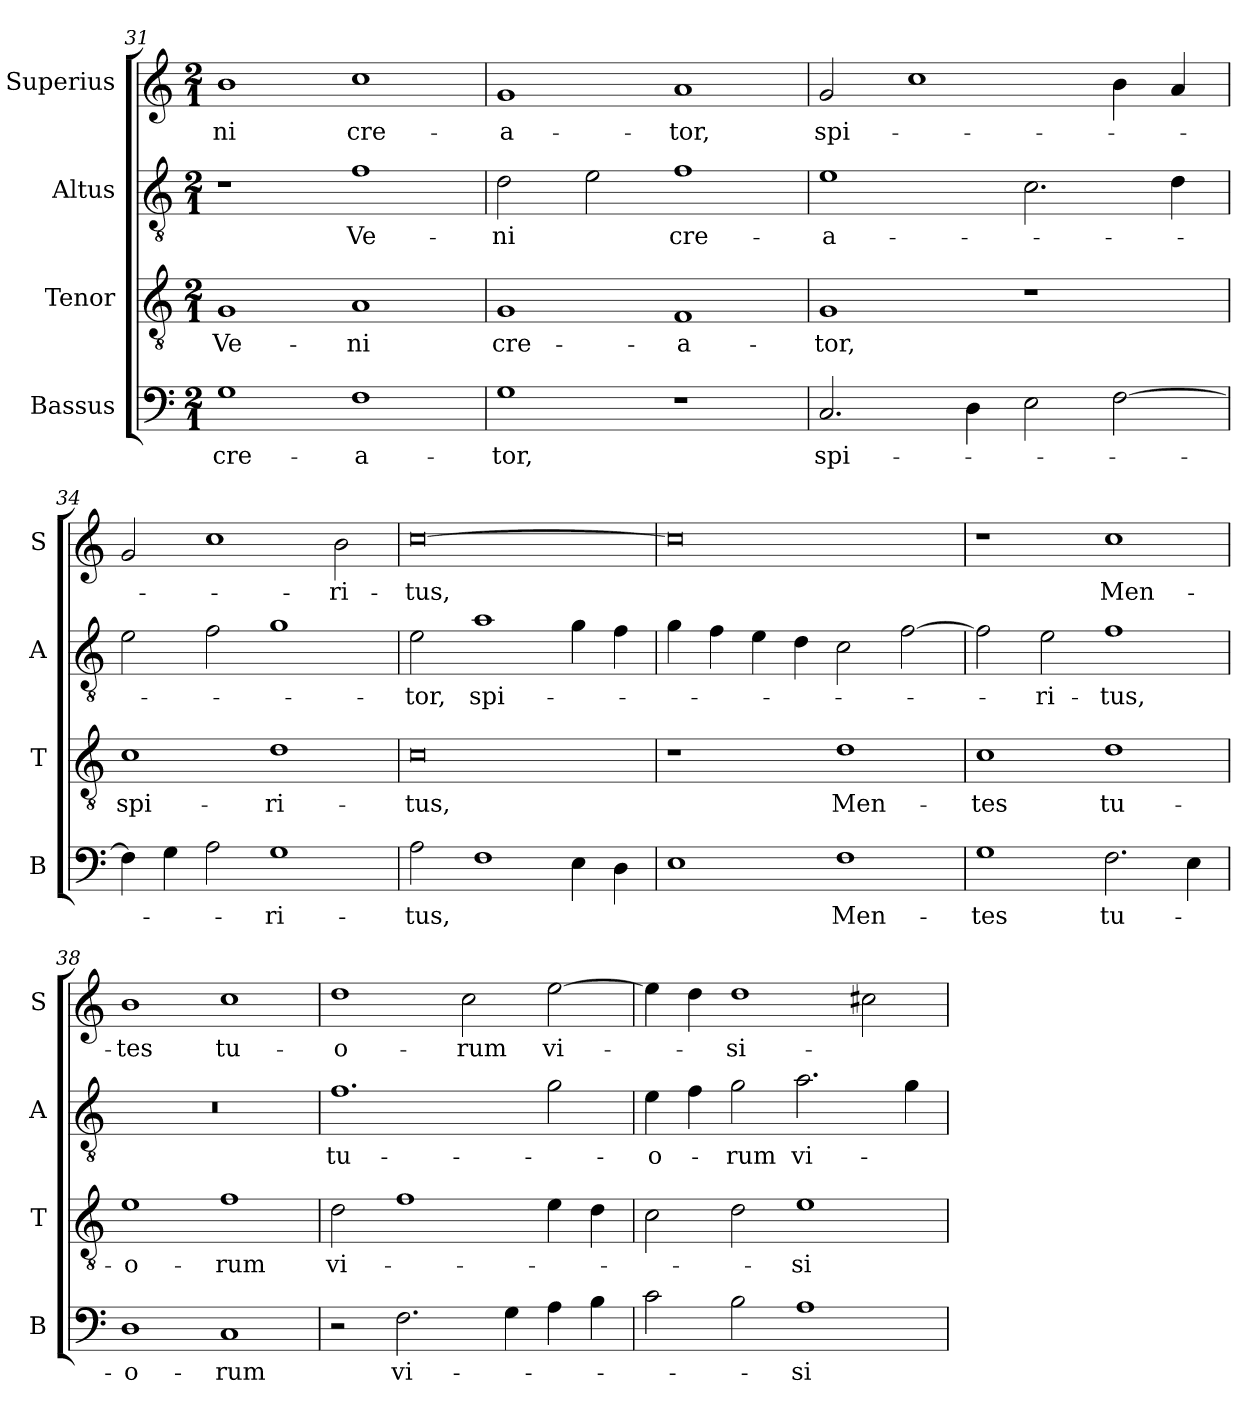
**kern	**text	**kern	**text	**kern	**text	**kern	**text
*part4	*part4	*part3	*part3	*part2	*part2	*part1	*part1
*staff4	*staff4	*staff3	*staff3	*staff2	*staff2	*staff1	*staff1
*I"Bassus	*	*I"Tenor	*	*I"Altus	*	*I"Superius	*
*I'B	*	*I'T	*	*I'A	*	*I'S	*
*clefF4	*	*clefGv2	*	*clefGv2	*	*clefG2	*
*k[]	*	*k[]	*	*k[]	*	*k[]	*
*M2/1	*	*M2/1	*	*M2/1	*	*M2/1	*
=31	=31	=31	=31	=31	=31	=31	=31
1G	cre-	1G	Ve-	1r	.	1b	-ni
1F	-a-	1A	-ni	1f	Ve-	1cc	cre-
=32	=32	=32	=32	=32	=32	=32	=32
1G	-tor,	1G	cre-	2d	-ni	1g	-a-
.	.	.	.	2e	.	.	.
1r	.	1F	-a-	1f	cre-	1a	-tor,
=33	=33	=33	=33	=33	=33	=33	=33
2.C	spi-	1G	-tor,	1e	-a-	2g	spi-
.	.	.	.	.	.	1cc	.
4D	.	.	.	.	.	.	.
2E	.	1r	.	2.c	.	.	.
[2F	.	.	.	.	.	4b	.
.	.	.	.	4d	.	4a	.
=34	=34	=34	=34	=34	=34	=34	=34
4F]	.	1c	spi-	2e	.	2g	.
4G	.	.	.	.	.	.	.
2A	.	.	.	2f	.	1cc	.
1G	-ri-	1d	-ri-	1g	.	.	.
.	.	.	.	.	.	2b	-ri-
=35	=35	=35	=35	=35	=35	=35	=35
2A	-tus,	0c	-tus,	2e	-tor,	[0cc	-tus,
1F	.	.	.	1a	spi-	.	.
4E	.	.	.	4g	.	.	.
4D	.	.	.	4f	.	.	.
=36	=36	=36	=36	=36	=36	=36	=36
1E	.	1r	.	4g	.	0cc]	.
.	.	.	.	4f	.	.	.
.	.	.	.	4e	.	.	.
.	.	.	.	4d	.	.	.
1F	Men-	1d	Men-	2c	.	.	.
.	.	.	.	[2f	.	.	.
=37	=37	=37	=37	=37	=37	=37	=37
1G	-tes	1c	-tes	2f]	.	1r	.
.	.	.	.	2e	-ri-	.	.
2.F	tu-	1d	tu-	1f	-tus,	1cc	Men-
4E	.	.	.	.	.	.	.
=38	=38	=38	=38	=38	=38	=38	=38
1D	-o-	1e	-o-	0r	.	1b	-tes
1C	-rum	1f	-rum	.	.	1cc	tu-
=39	=39	=39	=39	=39	=39	=39	=39
2r	.	2d	vi-	1.f	tu-	1dd	-o-
2.F	vi-	1f	.	.	.	.	.
.	.	.	.	.	.	2cc	-rum
4G	.	.	.	.	.	.	.
4A	.	4e	.	2g	.	[2ee	vi-
4B	.	4d	.	.	.	.	.
=40	=40	=40	=40	=40	=40	=40	=40
2c	.	2c	.	4e	-o-	4ee]	.
.	.	.	.	4f	.	4dd	.
2B	.	2d	.	2g	-rum	1dd	-si-
1A	-si-	1e	-si-	2.a	vi-	.	.
.	.	.	.	.	.	2cc#X	.
.	.	.	.	4g	.	.	.
=	=	=	=	=	=	=	=
*-	*-	*-	*-	*-	*-	*-	*-
